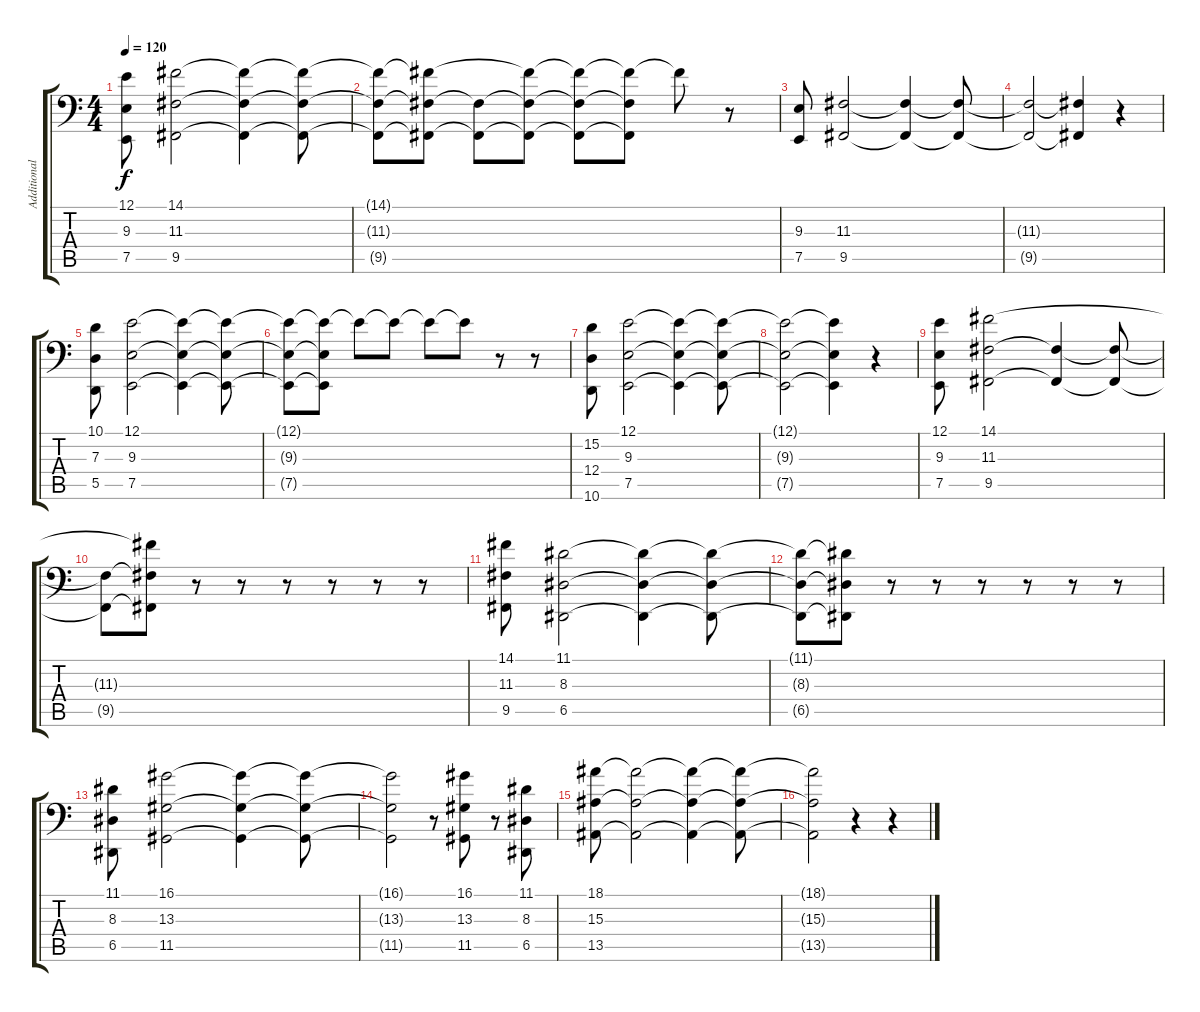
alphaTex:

\track ("Additional Brass" "Additional") {instrument acousticgrandpiano}
\staff {score tabs}
\tuning (E3 B2 G2 D2 A1 E1) {hide}
\ts (4 4)
\tempo 120
\clef f4
\ks c
(12.1 9.3 7.5).8{dy f} (14.1 11.3 9.5).2 (14.1{t} 11.3{t} 9.5{t}).4 (14.1{t} 11.3{t} 9.5{t}).8 |
(14.1{t} 11.3{t} 9.5{t}).8 (14.1{t} 11.3{t} 9.5{t}).8 (11.3{t} 9.5{t}).8 (14.1{t} 11.3{t} 9.5{t}).8 (14.1{t} 11.3{t} 9.5{t}).8 (14.1{t} 11.3{t} 9.5{t}).8 14.1{t}.8 r.8 |
(9.3 7.5).8 (11.3 9.5).2 (11.3{t} 9.5{t}).4 (11.3{t} 9.5{t}).8 |
(11.3{t} 9.5{t}).2 (11.3{t} 9.5{t}).4 r.4 |
(10.1 7.3 5.5).8 (12.1 9.3 7.5).2 (12.1{t} 9.3{t} 7.5{t}).4 (12.1{t} 9.3{t} 7.5{t}).8 |
(12.1{t} 9.3{t} 7.5{t}).8 (12.1{t} 9.3{t} 7.5{t}).8 12.1{t}.8 12.1{t}.8 12.1{t}.8 12.1{t}.8 r.8 r.8 |
(15.2 12.4 10.6).8 (12.1 9.3 7.5).2 (12.1{t} 9.3{t} 7.5{t}).4 (12.1{t} 9.3{t} 7.5{t}).8 |
(12.1{t} 9.3{t} 7.5{t}).2 (12.1{t} 9.3{t} 7.5{t}).4 r.4 |
(12.1 9.3 7.5).8 (14.1 11.3 9.5).2 (11.3{t} 9.5{t}).4 (11.3{t} 9.5{t}).8 |
(11.3{t} 9.5{t}).8 (14.1{t} 11.3{t} 9.5{t}).8 r.8 r.8 r.8 r.8 r.8 r.8 |
(14.1 11.3 9.5).8 (11.1 8.3 6.5).2 (11.1{t} 8.3{t} 6.5{t}).4 (11.1{t} 8.3{t} 6.5{t}).8 |
(11.1{t} 8.3{t} 6.5{t}).8 (11.1{t} 8.3{t} 6.5{t}).8 r.8 r.8 r.8 r.8 r.8 r.8 |
(11.1 8.3 6.5).8 (16.1 13.3 11.5).2 (16.1{t} 13.3{t} 11.5{t}).4 (16.1{t} 13.3{t} 11.5{t}).8 |
(16.1{t} 13.3{t} 11.5{t}).2 r.8 (16.1 13.3 11.5).8 r.8 (11.1 8.3 6.5).8 |
(18.1 15.3 13.5).8 (18.1{t} 15.3{t} 13.5{t}).2 (18.1{t} 15.3{t} 13.5{t}).4 (18.1{t} 15.3{t} 13.5{t}).8 |
(18.1{t} 15.3{t} 13.5{t}).2 r.4 r.4
